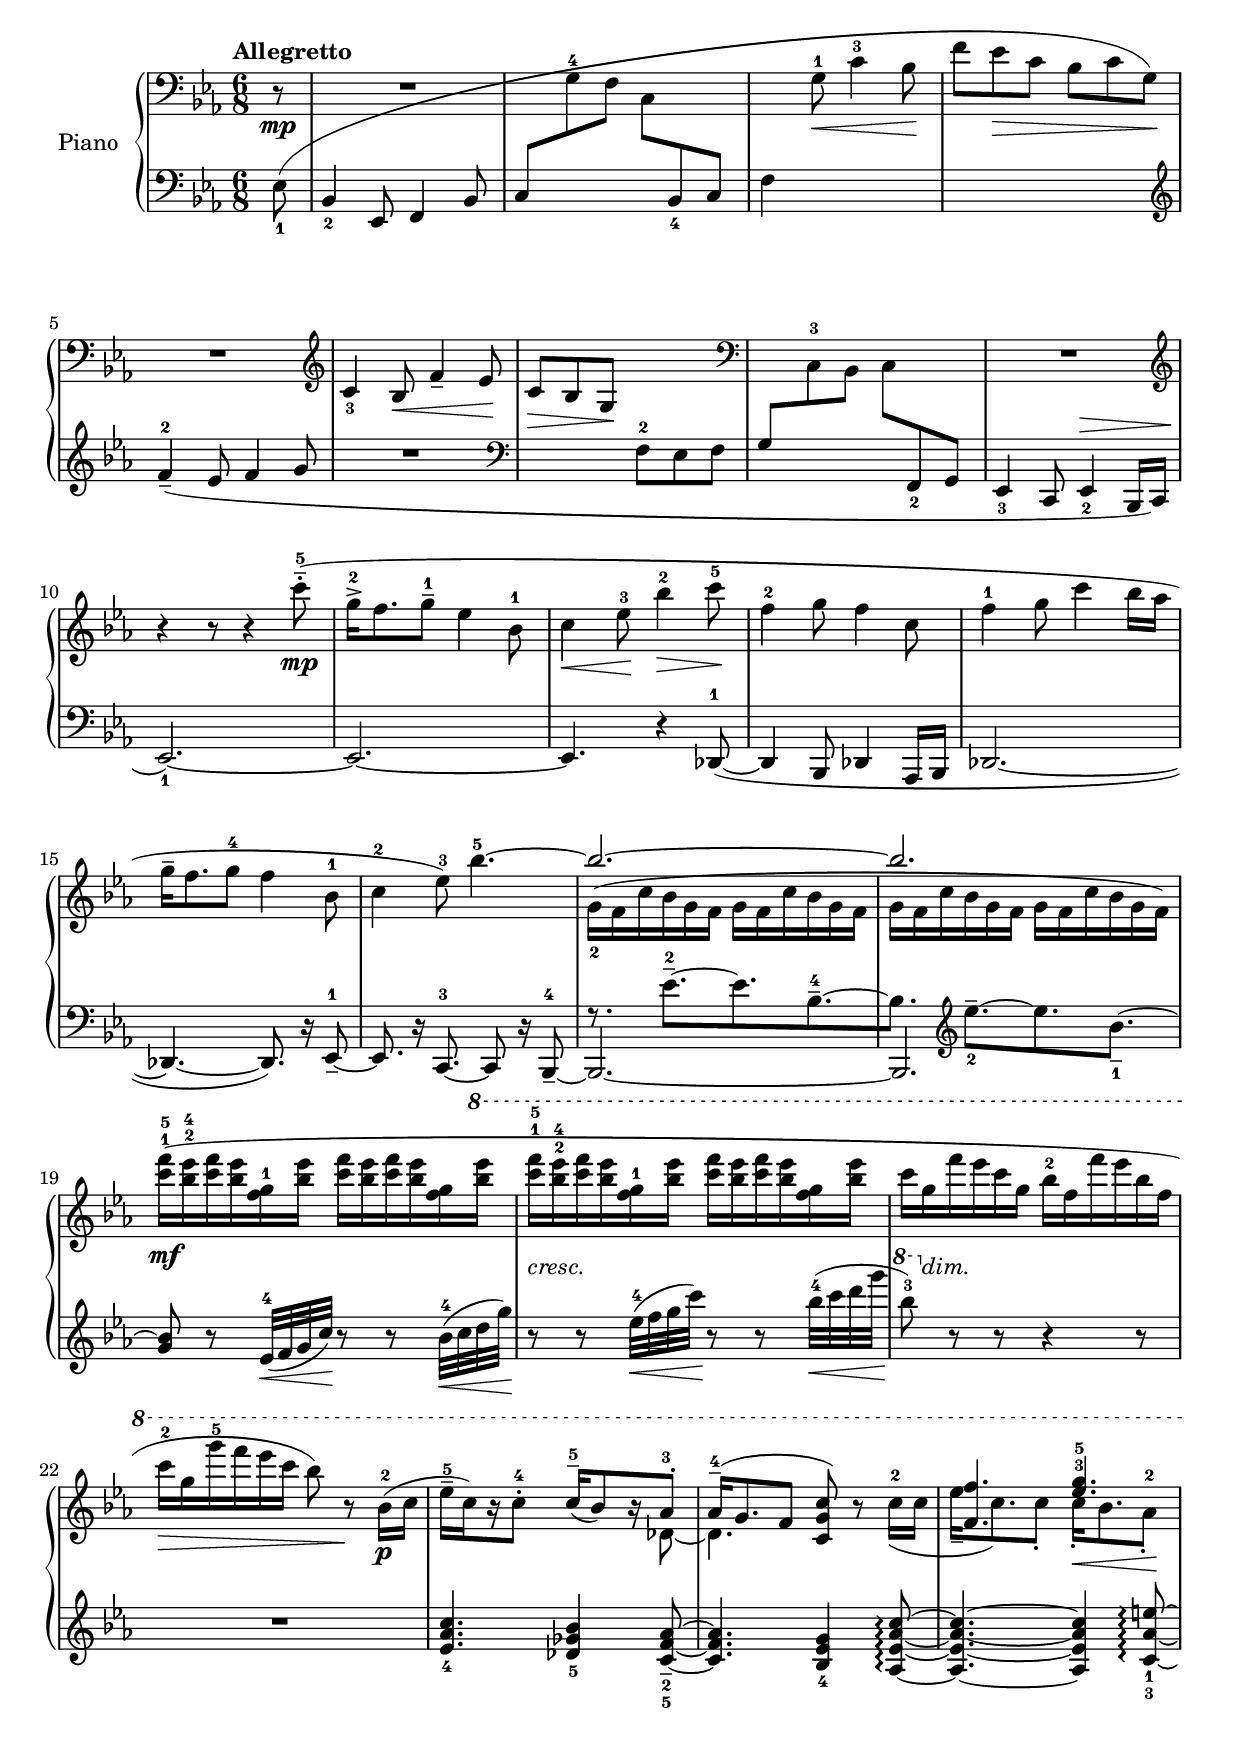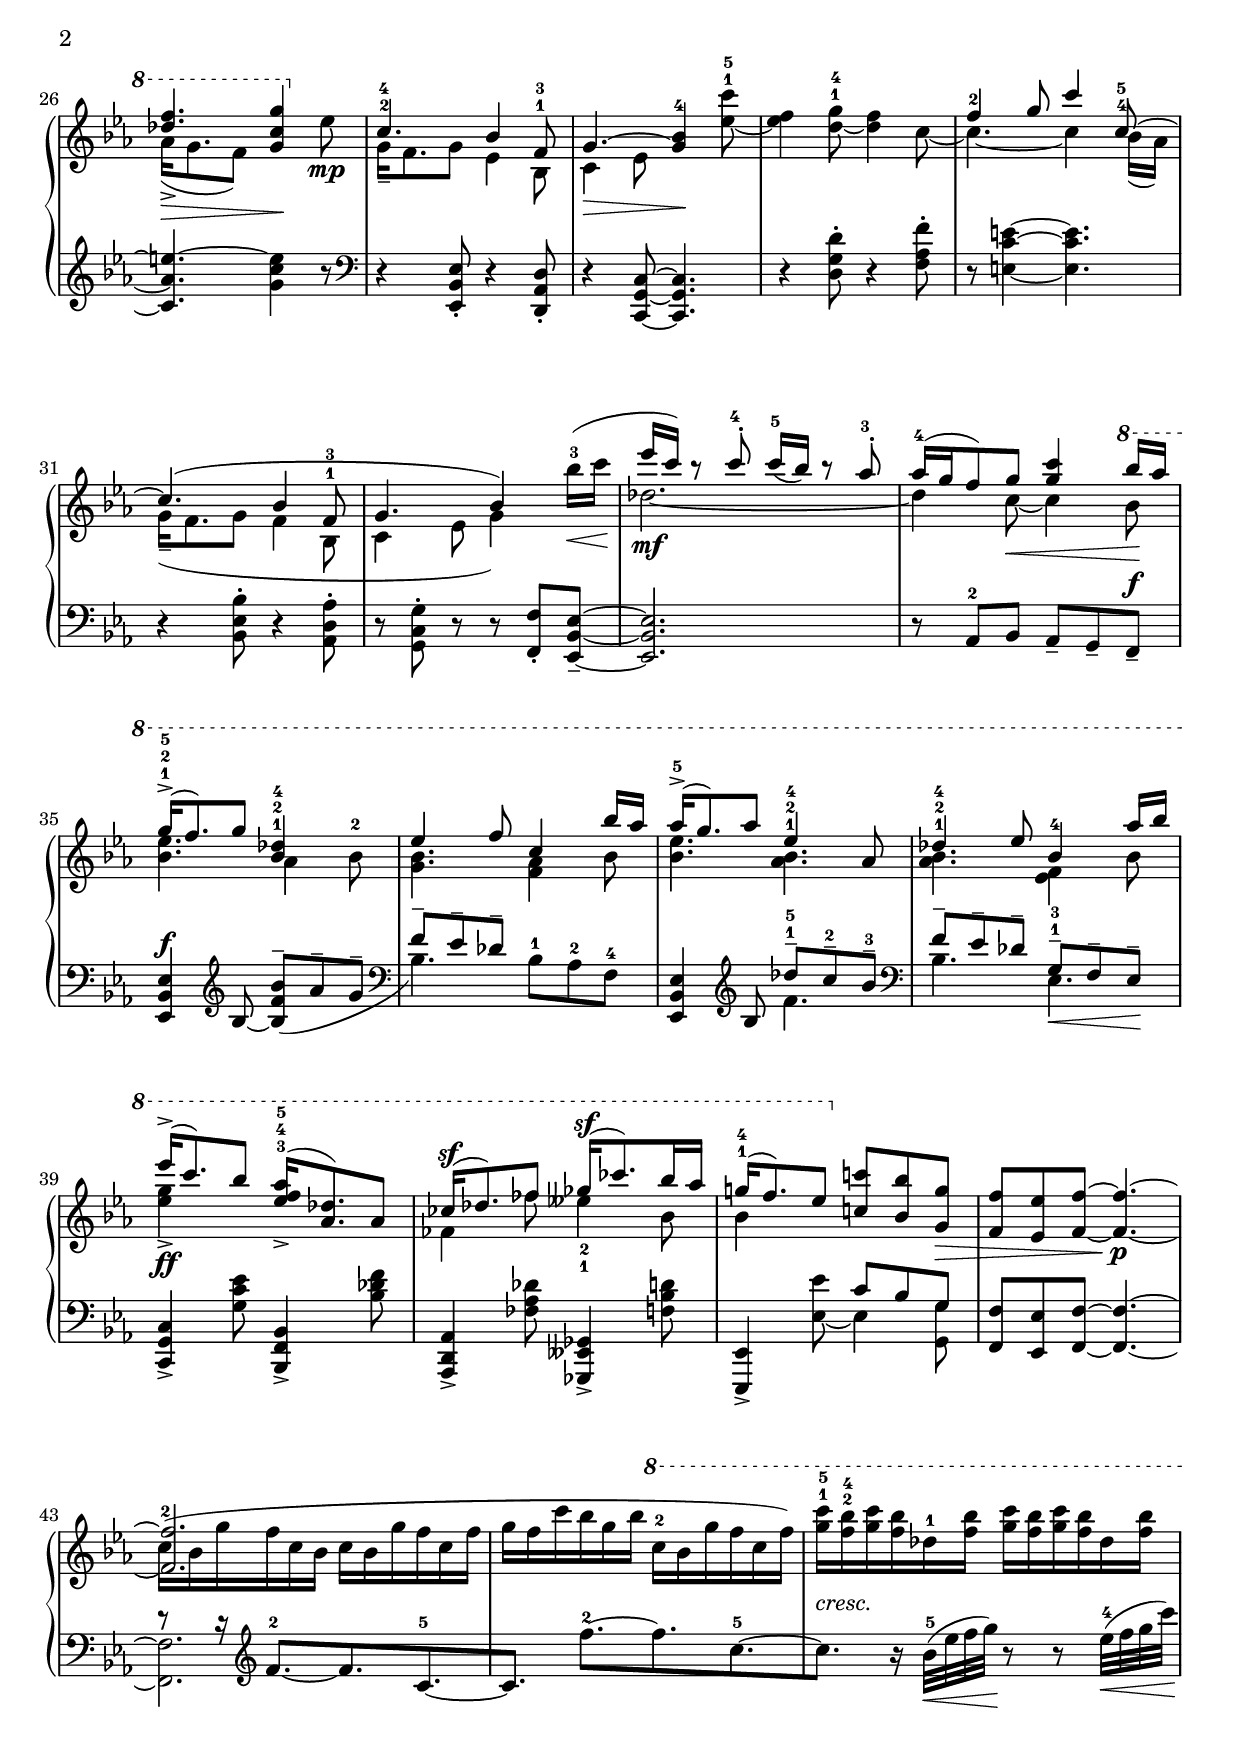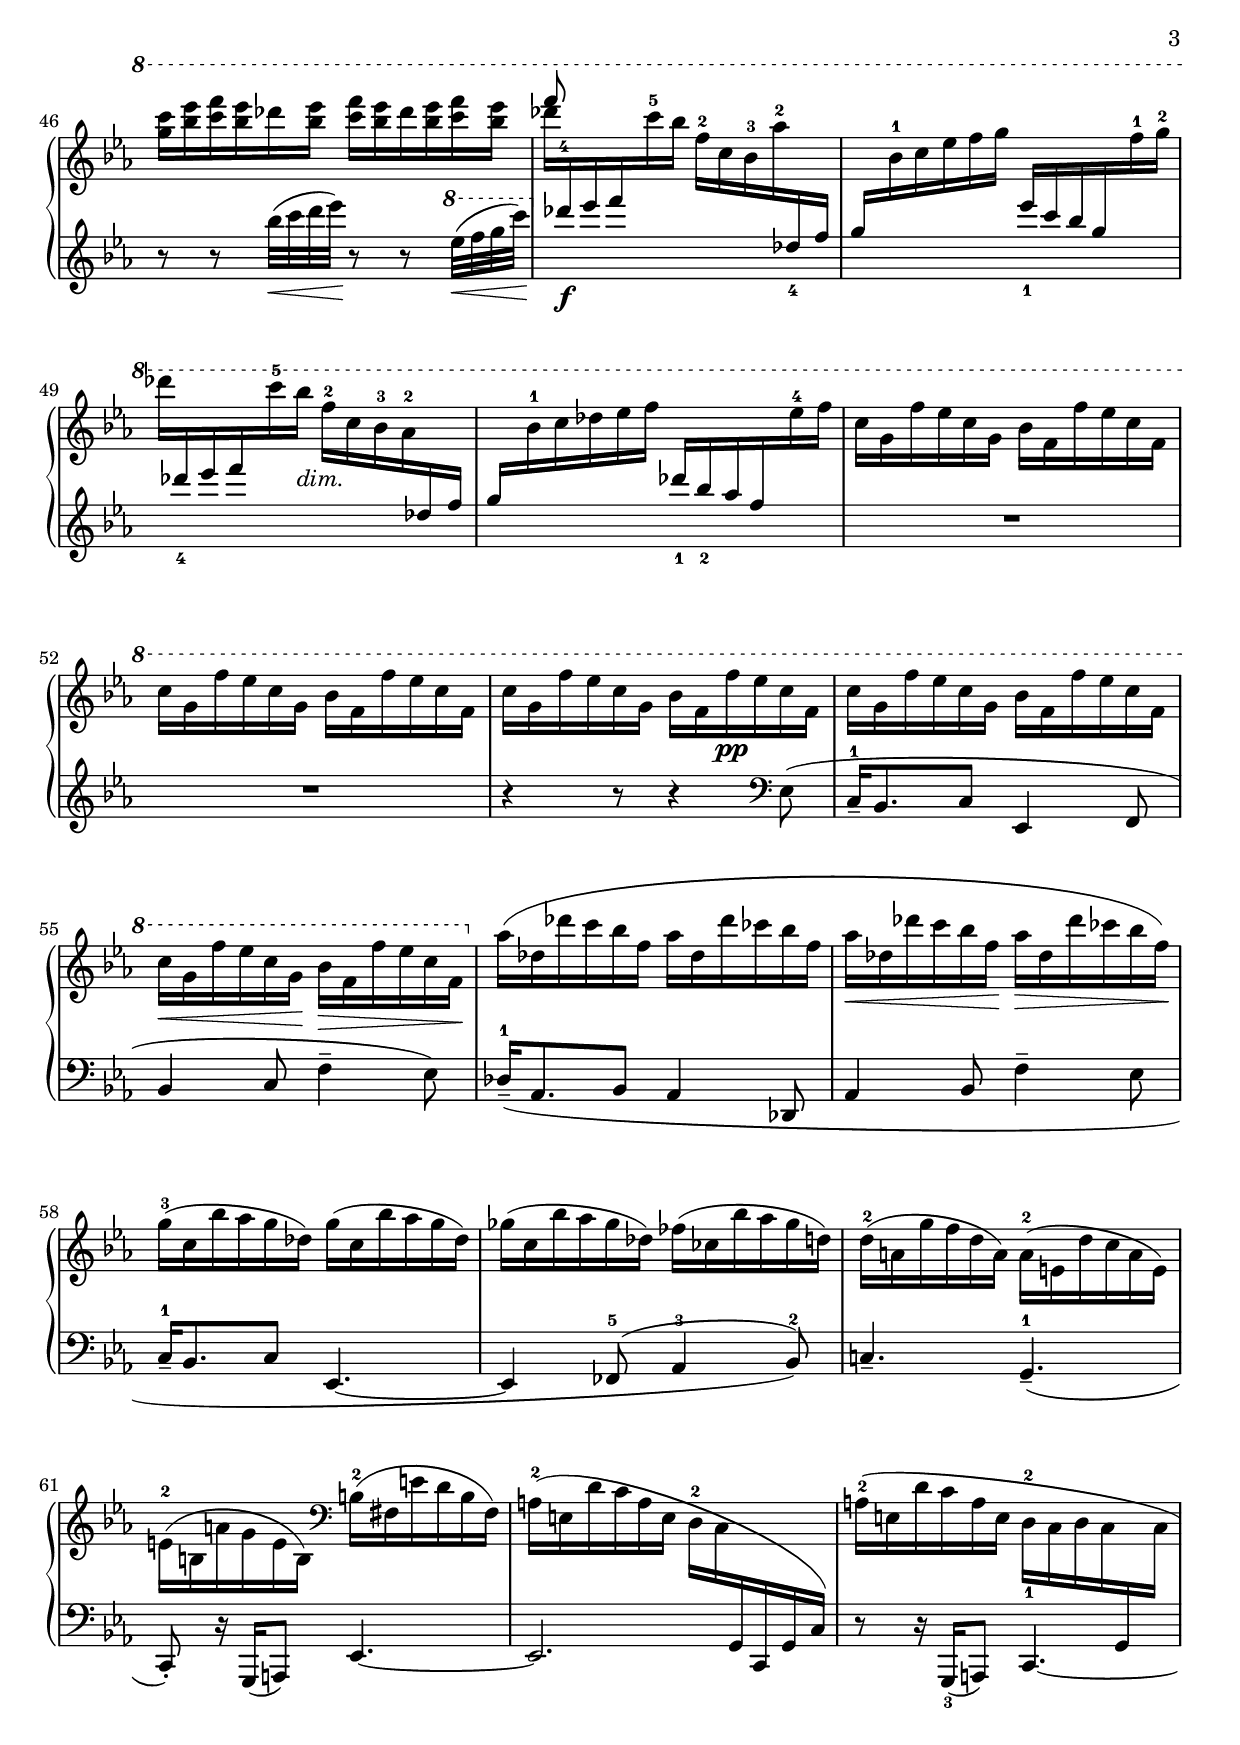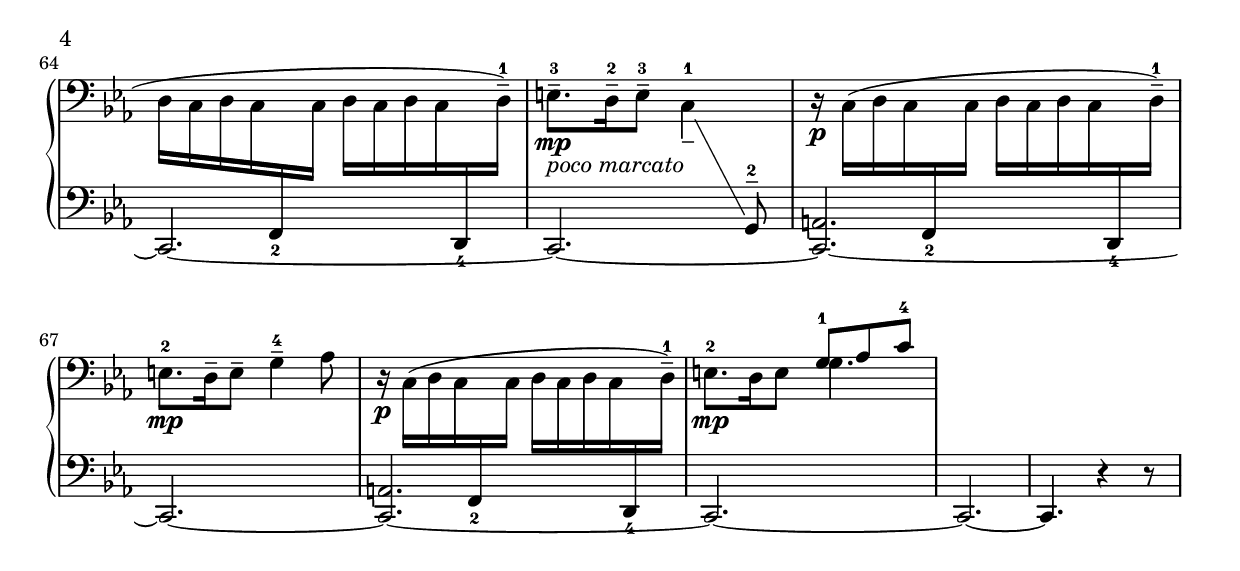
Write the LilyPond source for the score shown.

\version "2.24.2"

rhone =
{
  \clef "bass"
  \key ees \major
  \time 6/8
  \tempo "Allegretto"
  \partial 8 r8\mp|%0
  R2.|%1
  s2.|%2
  s4 g8^1\<c'4^3 bes8\!|%3
  s2.|%4
  R2.|%5
  \clef "treble"
  c'4_3 bes8\<f'4_- ees'8\!|%6
  c'8\>bes g\! s4.|%7
  \clef "bass"
  s2.|%8
  R2.|%9
  \clef "treble"
  \relative c''
  {
    r4 r8 r4 c'8^5^-^.^(\mp|%10
    g16^2^>[f8. g8^-^1] ees4 bes8^1|%11
    c4\<ees8^3\!bes'4^2\>c8^5\!|%12
    f,4^2 g8 f4 c8|%13
    f4^1 g8 c4 bes16[aes]|%14
    g16^-[f8. g8^4] f4 bes,8^1|%15
    c4^2 ees8^3) bes'4.^5~|%16
    \stemUp bes2.^~|%17
    bes2.|%18
    s2. s2. s2. s2.
    s4. c16^-^5[(bes8) r16 aes8^.^3]%23
    aes16^-^4^([g8. f8] <c' g c,>8) r s|%24
    <f f,>4. <g ees>^3^5|%25
    <f des>4. <g c, g>4 s8|%26
    c,,4.^2^4 bes4 f8^1^3|%27
    g4.^~ <bes g>4^4 s8|%28
    s2.|%29
    f'4^2 g8 c4 c,8^4^5^~|%30
    c4.^(bes4 f8^1^3|%31
    g4. bes4) s8|%32
    \stemDown des2._~\mf|%33
    des4 c8_~\<c4 bes'8\!|%34
    \stemUp
    g'16^>^1^2^5[^(f8.) g8] <des bes>4^1^2^4 s8|%35
    ees4 f8 c4 bes'16[aes]|%36
    aes16^>^5[^(g8.) aes8] ees4^1^2^4 aes,8|%37
    des4^1^2^4 ees8 bes4^4 aes'16[bes]|%38
    ees16^>\ff[^(c8.) bes8] <aes f ees>16^3^4^5_>[^(<des, aes>8.) aes8]|%39
    ces16^\sf[^(des8.) fes8] ges16^\sf[^(ces8.) bes16 aes]|%40
    g!16^1^4[^(f8.) ees8]
    \fixed c''
    {
      <c'! c!>8[<bes bes,> <g g,>\>]|%41
      <f f,>8[<ees ees,> <f f,>~] q4.~\p\!|%42
      q2.|%43
      s2. s2. s2.
    }
    f'8 s4 s4.|%46
  }
  s2. s2. s2. s2. s2. s2. s2. s2. s2. s2. s2. s2. s2. s2. s2. s2. s2. s2. s2. s2. s2. s4.
  g8^1[aes c'^4]|%69
}

lhone =
{
  \clef "bass"
  \key ees \major
  \time 6/8
  \partial 8 ees8_1(|%0
  bes,4_2 ees,8 f,4 bes,8|%1
  c8[\change Staff = "rh" g^4 f] c[\change Staff = "lh" bes,_4 c]|%2
  f4 s2|%3
  \change Staff = "rh" f'8[ees'\> c'] bes[c' g]\!)|%4
  \change Staff = "lh"
  \clef "treble"
  f'4^2_-_(ees'8 f'4 g'8|%5
  R2.|%6
  \clef "bass"
  s4. f8^2 ees f|%7
  g8[\change Staff = "rh" c^3 bes,] c[\change Staff = "lh" f,_2 g,]|%8
  ees,4_3 c,8 ees,4_2^\> bes,,16[c,]|%9
  ees,2._1~)\!|%10
  ees,2.~|%11
  ees,4. r4 des,8^1~_(|%12
  des,4 bes,,8 des,4 aes,,16[bes,,]|%13
  des,2.~|%14
  des,4.~ des,8.) r16 ees,8_-^1~|%15
  es,8. r16 c,8.^3~ c,8 r16 bes,,8^4_-~|%16
  bes,,2.~|%17
  bes,,2.|%18
  s2. s2. s2. s2.
  \fixed c'
  {
    <c' aes ees>4._4 <bes ges des>4_5 <aes f c>8_-_2_5~|%23
    q4. <g ees bes,>4_4 <c' aes ees aes,>8\arpeggio~|%24
    q4.~ q4 <e' aes c>8_1_3~\arpeggio|%25
    <e'~ aes c>4. <e' c' g>4 r8|%26
  }
  \clef "bass"
  r4 <ees bes, ees,>8_. r4 <d aes, d,>8_.|%27
  r4 <c g, c,>8~ q4.|%28
  r4 <d' g d>8^. r4 <f' aes f>8^.|%29
  r8 <e' c' e>4~ q4.|%30
  r4 <bes ees bes,>8^. r4 <aes d aes,>8^.|%31
  r8 \once \stemDown <g c g,>^. r8 r <f f,>_.[<ees bes, ees,>_-~]|%32
  q2.|%33
  r8 aes,8^2[bes,] aes,_-[g,_- f,_-^\f]|%34
  <ees bes, ees,>4^\f \clef "treble" bes8~ <bes' f' bes>8^-_([aes'^- g'^-]|%35
  \clef "bass"
  bes4.) bes8^1[aes^2 f^4]|%36
  \stemUp
  <ees bes, ees,>4 \clef "treble" bes8 des''8^-^1^5[c''^-^2 bes'^-^3]|%37
  f'8^-[ees'^- des'^-] g^-^1^3\<[f^- ees^-]\!|%38
  \stemNeutral
  <c g, c,>4_> <ees' c' g>8 <bes, f, bes,,>4_> <f' des' bes>8|%39
  <aes, d, aes,,>4_> <des' aes fes>8 <ges, eeses, ges,,>4_> <d' bes f>8|%40
  <ees, ees,,>4_> <ees' ees_~>8 ees4 \once \stemDown <g g,>8|%41
  <f f,>8[<ees ees,> <f f,>~] q4.~|%42
  \once \stemDown q2.|%43
  s2. s2. s2. s2. s2. s2. s2. R2. R2.
  r4 r8 r4 \clef "bass" ees8^(|%52
  \stemNeutral
  c16_-^1[bes,8. c8] ees,4 f,8|%53
  bes,4 c8 f4^- ees8)|%54
  des16_-^1_([aes,8. bes,8] aes,4 des,8|%55
  aes,4 bes,8 f4^- ees8|%56
  c16_-^1[bes,8. c8] ees,4.~|%57
  ees,4 fes,8^5\=1^(aes,4^3 bes,8^2\=1))|%58
  c!4._- g,_-^1(|%59
  c,8_.) r16 g,,16([a,,8]) ees,4._~|%60
  ees,2.|%61
  r8 r16 g,,16_3([a,,8]) c,4.^1~|%62
  c,2.~|%63
  c,2.~|%64
  <a, c,>2.~|%65
  c,2.~|%66
  <a, c,>2.~|%67
  c,2.~|%68
  c,2.~|%69
  c,4. r4 r8|%70
}

rhtwo =
{
  s8 s2. s2. s2. s2. s2. s2. s2. s2. s2. s2. s2. s2. s2. s2. s2. s2.
  \relative c''
  {
    \stemDown
    g16_2([f c' bes g f] g[f c' bes g f]|%17
    g16[f c' bes g f] g[f c' bes g f])|%18
    \fixed c'''
    {
      <f c>16^1^5\mf([<ees bes,>^2^4 <f c> <ees bes,> <g, f,>^1 <ees bes,>] <f c>16[<ees bes,> <f c> <ees bes,> <g, f,>
      \ottava #1
      \fixed c''''
      {
        <ees bes,>]|%19
        <f c>16^1^5_\markup{\lower #3 \italic{cresc.}}[<ees bes,>^2^4 <f c> <ees bes,> <g, f,>^1 <ees bes,>] <f c>16[<ees bes,> <f c> <ees bes,> <g, f,> <ees bes,>]|%20
        c16[g,_\markup{\lower #3 \italic{dim.}} f ees c g,] bes,^2[f, f ees bes, f,]|%21
        c16^2\>[g, g^5 f ees c] bes,8) r\!
      }
    }
    bes'16^2\p([c]|%22
    ees16^-^5[c) r16 c8^.^4] s4 s16 des,8_~|%23
    des4. s4 c'16^2_([c]|%24
    ees16_-[c8.) c8_.] c16_.\<[bes8. aes8_.^2]\!|%25
    aes16_>\>_([g8. f8]) s4\! \ottava #0 ees8\mp|%26
    g,16_-[f8. g8] ees4 bes8|%27
    c4\>ees8 s4\! <c'' ees,_~>8^1^5|%28
    <f, ees>4 <g d_~>8^1^4 <f d>4 c8_~|%29
    c4._~ c4 bes16_([aes])|%30
    g16_-_([f8. g8] f4 bes,8|%31
    c4 ees8 g4) bes'16^3(\<[c]\!|%32
    \stemUp ees16[c]) r8 c^.^4 c16^5([bes]) r8 aes^.^3|%33
    aes16^4[^(g f8) g] <c g>4
    \ottava #1
    bes'16[aes]|%34
    \stemDown
    <ees bes>4. aes,4 bes8^2|%35
    <bes g>4. <aes f>4 bes8|%36
    <ees bes>4. <bes aes>4.|%37
    q4. <f ees>4 bes8|%38
    <g' ees>4_> s8 s4.|%39
    fes,4 fes'8 eeses4_2_1 bes8|%40
    bes4 \once \hideNotes bes8 \ottava #0 s4.|%41
    s2.|%42
    c,16^2([bes g' f c bes] c[bes g' f c f]|%42
    g16[f c' bes g bes] \ottava #1 c^2[bes g' f c f])|%43
    \fixed c'''
    {
      <c' g>16^1^5_\markup{\lower #3 \italic{cresc.}}[<bes f>^2^4 <c' g> <bes f> des^1 <bes f>] <c' g>[<bes f> <c' g> <bes f> des <bes f>]|%44
      <c' g>16[<ees' bes> <f' c'> <ees' bes> des' <ees' bes>] <f' c'>[<ees' bes> des' <ees' bes> <f' c'> <ees' bes>]|%45
      des'16[\change Staff = "lh" \stemUp des^4_\f ees f \change Staff = "rh" \stemDown c'^5 bes] f^2[c bes,^3 aes^2 \change Staff = "lh" \stemUp des,_4 f,]|%46
      g,16[\change Staff = "rh" \stemDown bes,^1 c ees f g] \change Staff = "lh" \stemUp ees_1[c bes, g, \change Staff = "rh" \stemDown f^1 g^2]|%47
      des'16[\change Staff = "lh" \stemUp des_4 ees f \change Staff = "rh" \stemDown c'^5 bes_\markup{\lower #3 \italic{dim.}}] f^2[c bes,^3 aes,^2 \change Staff = "lh" \stemUp des, f,]|%48
      g,16[\change Staff = "rh" \stemDown bes,^1 c des ees f] \change Staff = "lh" \stemUp des_1[bes,_2 aes, f, \change Staff = "rh" \stemDown ees^4 f]|%49
    }
    c16[g f' ees c g] bes[f f' ees c f,]|%50
    c'16[g f' ees c g] bes[f f' ees c f,]|%51
    c'16[g f' ees c g] bes[f f'\pp ees c f,]|%52
    c'16[g f' ees c g] bes[f f' ees c f,]|%53
    c'16\<[g f' ees c g]\! bes\>[f f' ees c f,]\!|%54
  }
    \ottava #0
    \relative c'''
    {
      aes16([des, des' c bes f] aes[des, des' ces bes f]|%55
      aes16\<[des, des' c bes f]\! aes\>[des, des' ces bes f]\!)|%56
      g16^3([c, bes' aes g des]) g([c, bes' aes g des])|%57
      ges16([c, bes' aes ges des]) fes([ces bes' aes ges d])|%58
      d16^2([a g' f d a]) a^2([e d' c a e])|%59
      e16^2([b a' g e b]) \clef "bass" b^2([fis e' d b fis])|%60
      a^2([e d' c a e] d^2[c \change Staff = "lh" \stemUp g c, g' c])|%61
      \change Staff = "rh"
      \stemDown
      a'16^2([e d' c a e] d^2[c d c \change Staff = "lh" \stemUp g \change Staff = "rh" \stemDown c]|%62
      d16[c d c \change Staff = "lh" \stemUp f,_2 \change Staff = "rh" \stemDown c'] d[c d c \change Staff = "lh" \stemUp d,_4 \change Staff = "rh" \stemDown d'^1^-])|%63
      e8.^-^3_\markup{\lower #3 \italic{poco marcato}}\mp[d16^2^- e8^3^-] c4_-^1 \once \showStaffSwitch \change Staff = "lh" \once \stemUp g8^2^-|%64
      \change Staff = "rh"
      \stemDown
      r16\p c([d c \change Staff = "lh" \stemUp f,_2 \change Staff = "rh" \stemDown c'] d[c d c \change Staff = "lh" \stemUp d,_4 \change Staff = "rh" \stemDown d'^1^-])|%65
      e8.^2\mp[d16^- e8^-] g4^-^4 aes8|%66
      r16\p c,([d c \change Staff = "lh" \stemUp f,_2 \change Staff = "rh" \stemDown c'] d[c d c \change Staff = "lh" \stemUp d,_4 \change Staff = "rh" \stemDown d'^-^1])|%67
      e8.^2\mp[d16 e8] g4.|%68
    }
}

lhtwo =
{
  s8 s2. s2. s2. s2. s2. s2. s2. s2. s2. s2. s2. s2. s2. s2. s2. s2.
  f8.\rest ees'8.^2^-~[ees' bes^4^-~|%16
  bes8.] \clef "treble"
  \relative c'
  {
    ees'8.^-_2~[ees bes8._-_1^~]|%17
    <bes g>8 r ees,32^4\<([f g c])\! r8 r bes32^4\<([c d g])\!|%18
    r8 r ees32^4\<([f g c])\! r8 r bes32^4\<([c d g]\!|%19
    \ottava #1 bes8^3) \ottava #0 r r r4 r8|%20
    R2.|%21
    s2. s2. s2. s2. s2. s2. s2. s2. s2. s2. s2. s2. s2.
    \stemUp
    f,,8^-[ees^- des^-] s4.|%36
    \stemDown
    s4. f4.|%37
    \clef "bass"
    bes,4. ees,4.|%38
    s2. s2.
    \stemUp
    s4. c'8[bes g]|%41
    s2.
    \fixed c'
    {
      r8 c16\rest \clef "treble" f8.^2~[f8. c^5~|%43
      c8.] \stemNeutral f'8.^2~[f'8. c'8.^5~|%44
      c'8.] r16 
    }
    bes'32^5\<([ees f g])\! r8 r ees32^4\<([f g c])\!|%45
    r8 r bes32\<([c d ees])\! r8 r \ottava #1 ees32\<([f g c])\!|%46
    \ottava #0
  }
}

%\paper
%{
  %ragged-last-bottom = ##f
  %ragged-bottom = ##f
%}

%\header
%{
  %title = \markup{\fontsize #3 \bold{2. Stravaiging}}
  %composer = \markup{\fontsize #3 {Erik Chisholm}}
%}


\score
{
  \new PianoStaff
  \with
  {
    instrumentName = "Piano"
    midiInstrument = "acoustic grand"
  }
  <<
    \new Staff = "rh"
    <<
      \new Voice
      {
        \rhone
      }
      \new Voice
      {
        \rhtwo
      }
    >>
    \new Staff = "lh"
    <<
      \new Voice
      {
        \lhone
      }
      \new Voice
      {
        \lhtwo
      }
    >>
  >>
  %\layout{}
  %\midi{}
}
